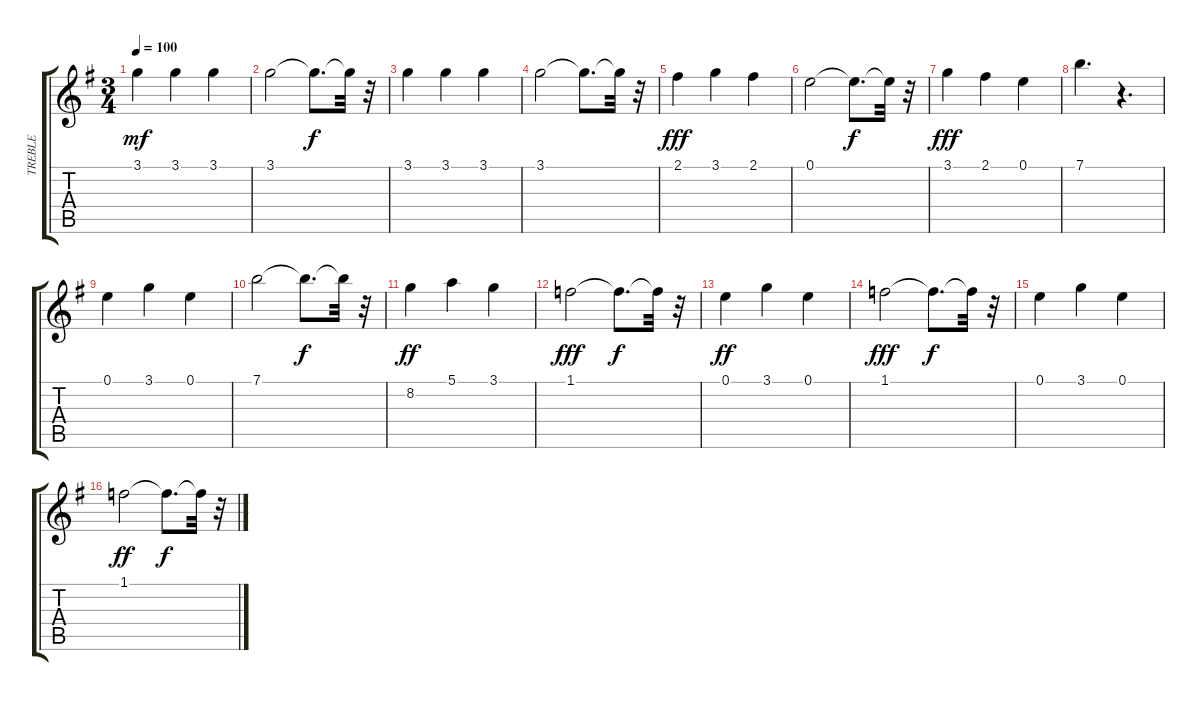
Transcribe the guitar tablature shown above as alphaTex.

\track ("TREBLE              " "TREBLE    ") {instrument acousticguitarnylon}
\staff {score tabs}
\tuning (E4 B3 G3 D3 A2 E2) {hide}
\ts (3 4)
\tempo 100
\clef g2
\ks g
3.1.4{dy mf} 3.1.4 3.1.4 |
3.1.2 3.1{t}.8{d dy f} 3.1{t}.32 r.32 |
3.1.4 3.1.4 3.1.4 |
3.1.2 3.1{t}.8{d} 3.1{t}.32 r.32 |
2.1.4{dy fff} 3.1.4 2.1.4 |
0.1.2 0.1{t}.8{d dy f} 0.1{t}.32 r.32 |
3.1.4{dy fff} 2.1.4 0.1.4 |
7.1.4{d} r.4{d} |
0.1.4 3.1.4 0.1.4 |
7.1.2 7.1{t}.8{d dy f} 7.1{t}.32 r.32 |
8.2.4{dy ff} 5.1.4 3.1.4 |
1.1.2{dy fff} 1.1{t}.8{d dy f} 1.1{t}.32 r.32 |
0.1.4{dy ff} 3.1.4 0.1.4 |
1.1.2{dy fff} 1.1{t}.8{d dy f} 1.1{t}.32 r.32 |
0.1.4 3.1.4 0.1.4 |
1.1.2{dy ff} 1.1{t}.8{d dy f} 1.1{t}.32 r.32
